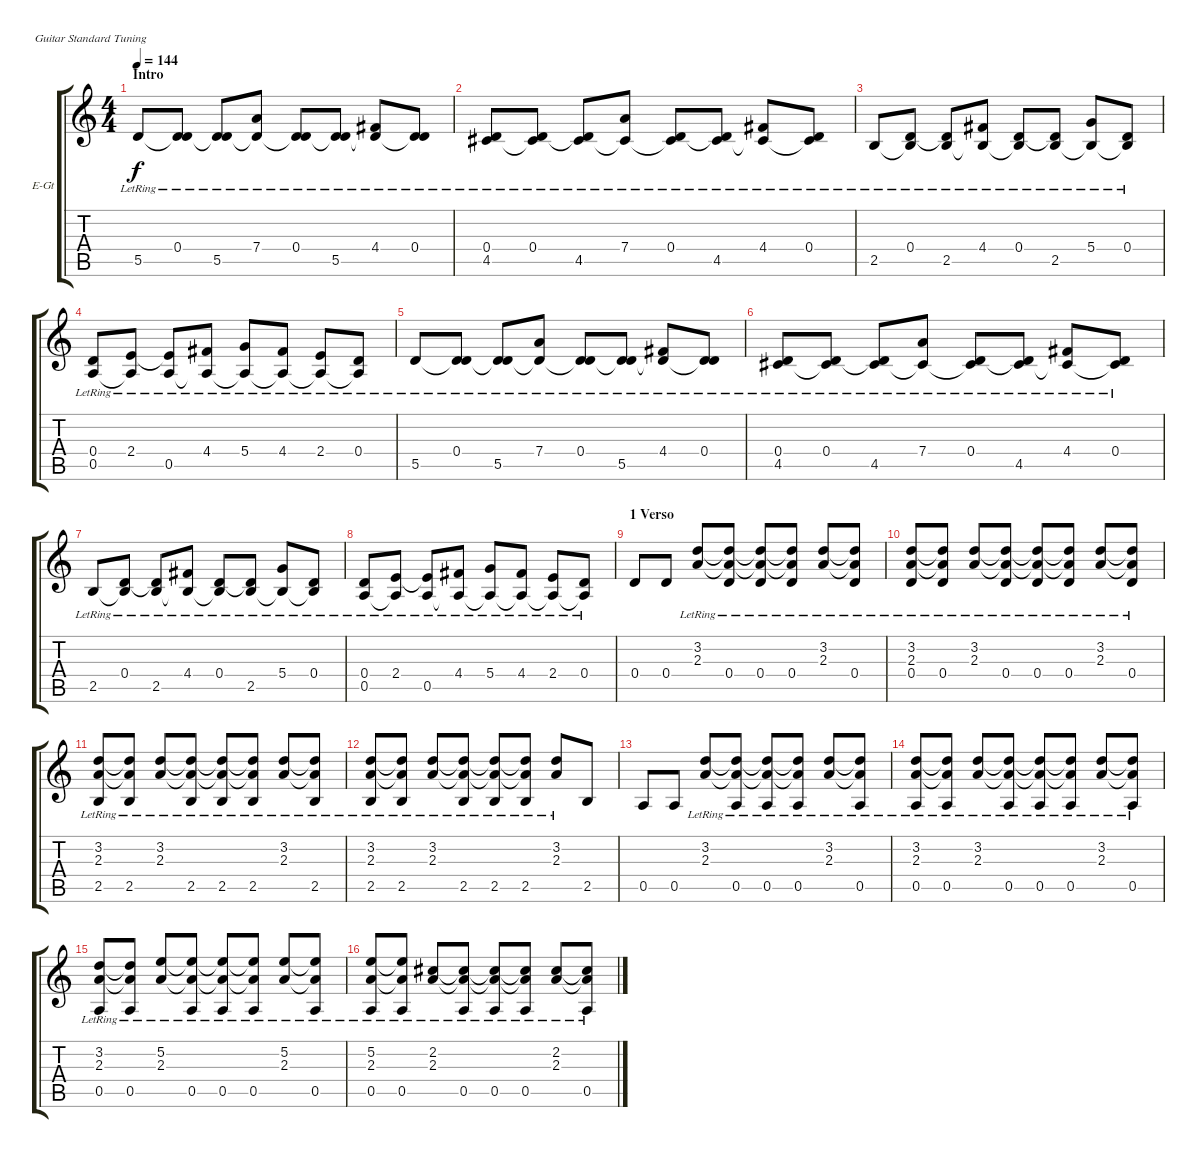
\bracketExtendMode groupsimilarinstruments
\firstSystemTrackNameOrientation horizontal
\otherSystemsTrackNameOrientation horizontal
\track ("Tom" "E-Gt") {instrument electricguitarclean}
\staff {score tabs}
\tuning (E4 B3 G3 D3 A2 E2)
\ts (4 4)
\section ("" "Intro")
\tempo 144
\clef g2
\ks c
5.5{lr}.8{dy f instrument electricguitarclean} (0.4{lr} 5.5{lr t}).8 (0.4{lr t} 5.5{lr}).8 (7.4 5.5{lr t}).8 (0.4{lr} 5.5{lr t}).8 (0.4{lr t} 5.5{lr}).8 (4.4 5.5{lr t}).8 (0.4{lr} 5.5{lr t}).8 |
(0.4{lr} 4.5{lr}).8 (0.4{lr} 4.5{lr t}).8 (0.4{lr t} 4.5{lr}).8 (7.4 4.5{lr t}).8 (0.4{lr} 4.5{lr t}).8 (0.4{lr t} 4.5{lr}).8 (4.4 4.5{lr t}).8 (0.4{lr} 4.5{lr t}).8 |
2.5{lr}.8 (0.4{lr} 2.5{lr t}).8 (0.4{lr t} 2.5{lr}).8 (4.4 2.5{lr t}).8 (0.4{lr} 2.5{lr t}).8 (0.4{lr t} 2.5{lr}).8 (5.4 2.5{lr t}).8 (0.4{lr} 2.5{lr t}).8 |
(0.4{lr} 0.5{lr}).8 (2.4{lr} 0.5{lr t}).8 (2.4{lr t} 0.5{lr}).8 (4.4 0.5{lr t}).8 (5.4 0.5{lr t}).8 (4.4 0.5{lr t}).8 (2.4 0.5{lr t}).8 (0.4{lr} 0.5{lr t}).8 |
5.5{lr}.8 (0.4{lr} 5.5{lr t}).8 (0.4{lr t} 5.5{lr}).8 (7.4 5.5{lr t}).8 (0.4{lr} 5.5{lr t}).8 (0.4{lr t} 5.5{lr}).8 (4.4 5.5{lr t}).8 (0.4{lr} 5.5{lr t}).8 |
(0.4{lr} 4.5{lr}).8 (0.4{lr} 4.5{lr t}).8 (0.4{lr t} 4.5{lr}).8 (7.4 4.5{lr t}).8 (0.4{lr} 4.5{lr t}).8 (0.4{lr t} 4.5{lr}).8 (4.4 4.5{lr t}).8 (0.4{lr} 4.5{lr t}).8 |
2.5{lr}.8 (0.4{lr} 2.5{lr t}).8 (0.4{lr t} 2.5{lr}).8 (4.4 2.5{lr t}).8 (0.4{lr} 2.5{lr t}).8 (0.4{lr t} 2.5{lr}).8 (5.4 2.5{lr t}).8 (0.4{lr} 2.5{lr t}).8 |
(0.4{lr} 0.5{lr}).8 (2.4{lr} 0.5{lr t}).8 (2.4{lr t} 0.5{lr}).8 (4.4 0.5{lr t}).8 (5.4 0.5{lr t}).8 (4.4 0.5{lr t}).8 (2.4 0.5{lr t}).8 (0.4{lr} 0.5{lr t}).8 |
\section ("" "1 Verso")
0.4.8 0.4.8 (3.2 2.3{lr}).8 (0.4 3.2{t} 2.3{lr t}).8 (0.4 3.2{t} 2.3{lr t}).8 (3.2{t} 2.3{lr t} 0.4).8 (3.2 2.3{lr}).8 (0.4 3.2{t} 2.3{lr t}).8 |
(0.4 3.2 2.3{lr}).8 (3.2{t} 2.3{lr t} 0.4).8 (3.2 2.3{lr}).8 (0.4 3.2{t} 2.3{lr t}).8 (0.4 3.2{t} 2.3{lr t}).8 (3.2{t} 2.3{lr t} 0.4).8 (3.2 2.3{lr}).8 (0.4 3.2{t} 2.3{lr t}).8 |
(2.5 3.2 2.3{lr}).8 (3.2{t} 2.3{lr t} 2.5).8 (3.2 2.3{lr}).8 (2.5 3.2{t} 2.3{lr t}).8 (2.5 3.2{t} 2.3{lr t}).8 (3.2{t} 2.3{lr t} 2.5).8 (3.2 2.3{lr}).8 (2.5 3.2{t} 2.3{lr t}).8 |
(2.5 3.2 2.3{lr}).8 (3.2{t} 2.3{lr t} 2.5).8 (3.2 2.3{lr}).8 (2.5 3.2{t} 2.3{lr t}).8 (2.5 3.2{t} 2.3{lr t}).8 (3.2{t} 2.3{lr t} 2.5).8 (3.2 2.3{lr}).8 2.5.8 |
0.5.8 0.5.8 (3.2 2.3{lr}).8 (0.5 3.2{t} 2.3{lr t}).8 (0.5 3.2{t} 2.3{lr t}).8 (3.2{t} 2.3{lr t} 0.5).8 (3.2 2.3{lr}).8 (0.5 3.2{t} 2.3{lr t}).8 |
(0.5 3.2 2.3{lr}).8 (3.2{t} 2.3{lr t} 0.5).8 (3.2 2.3{lr}).8 (0.5 3.2{t} 2.3{lr t}).8 (0.5 3.2{t} 2.3{lr t}).8 (3.2{t} 2.3{lr t} 0.5).8 (3.2 2.3{lr}).8 (0.5 3.2{t} 2.3{lr t}).8 |
(0.5 3.2 2.3{lr}).8 (3.2{t} 2.3{lr t} 0.5).8 (5.2 2.3{lr}).8 (0.5 5.2{t} 2.3{lr t}).8 (0.5 5.2{t} 2.3{lr t}).8 (5.2{t} 2.3{lr t} 0.5).8 (5.2 2.3{lr}).8 (0.5 5.2{t} 2.3{lr t}).8 |
(0.5 5.2 2.3{lr}).8 (5.2{t} 2.3{lr t} 0.5).8 (2.2 2.3{lr}).8 (0.5 2.2{t} 2.3{lr t}).8 (0.5 2.2{t} 2.3{lr t}).8 (2.2{t} 2.3{lr t} 0.5).8 (2.2 2.3{lr}).8 (0.5 2.2{t} 2.3{lr t}).8
